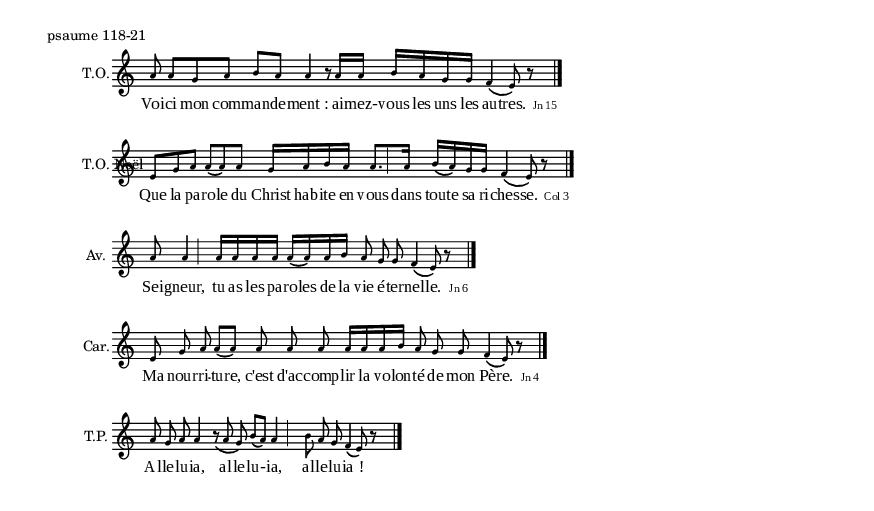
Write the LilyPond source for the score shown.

\version "2.10.0"
 \include "definitions.ly"
 \markup {psaume  118-21}



\relative a' { 
	\new Staff {
		\cadenzaOn
		\set Staff.instrumentName = \markup{ \center-align { T.O. } }
		a8
		\times 2/3 { a[ g a] }
		b[ a]
		a4
		\espace
		r8 a16[ a]
		b16[ a g g]
		f4\( e8\) r8
		\endBar
	}

	\addlyrics {
		Voi -- ci mon com -- man -- de -- "ment :" ai -- mez- -- vous les uns les au -- tres.
		\markup { \citation #"Jn 15" } 
	}
}


\relative a' { 
	\new Staff {
		\cadenzaOn
		\set Staff.instrumentName = \markup{ \center-align { T.O. Noël } }
		\times 2/3 { e8[ g a] }
		\times 2/3 { a8[\( a\) a] }
		g16[ a b a]
		a8.[\cesure \pespace a16]
		b16[\( a\) g g]
		f4\( e8\) r8
		\endBar
	}

	\addlyrics {
		Que la pa -- ro -- le du Christ hab -- ite en vous dans tou -- te sa ri -- ches -- se.
		\markup { \citation #"Col 3" } 
	}
}


\relative a' { 
	\new Staff {
		\cadenzaOn
		\set Staff.instrumentName = \markup{ \center-align { Av. } }
		a8
		a4
		\cesure \pespace
		a16[ a a a]
		a[\( a\) a b]
		\times 2/3 { a8 g g }
		f4\( e8\) r8
		\endBar
	}

	\addlyrics {
		Sei -- gneur, tu as les pa -- ro -- les de la vie é -- ter -- nel -- le.
		\markup { \citation #"Jn 6" } 
	}
}


\relative a' { 
	\new Staff {
		\cadenzaOn
		\set Staff.instrumentName = \markup{ \center-align { Car. } }
		\times 2/3 { e8 g a }
		a[\( a\)]
		\times 2/3 { a a a }
		a16[ a a b]
		\times 2/3 { a8 g g }
		f4\( e8\) r8
		\endBar
	}

	\addlyrics {
		Ma nour -- ri -- tu -- re, c'est d'ac -- comp -- lir la vo -- lon -- té de mon Pè -- re.
		\markup { \citation #"Jn 4" } 
	}
}

\relative a' { 
	\new Staff {
		\cadenzaOn
		\set Staff.instrumentName = \markup{ \center-align { T.P. } }
		\times 2/3 { a8 g a }
		a4
		\espace
		\times 2/3 { r8_\( a g\) }
		b[\( a\)]
		a4
		\cesure \pespace
		\times 2/3 { b8 a g }
		f4\( e8\) r8
		\endBar
	}

	\addlyrics {
		Al -- le -- lu -- ia, al -- le -- lu -- - -- ia, al -- le -- lu -- ia -- " !" 
		\markup { \citation #"" } 
	}
}

